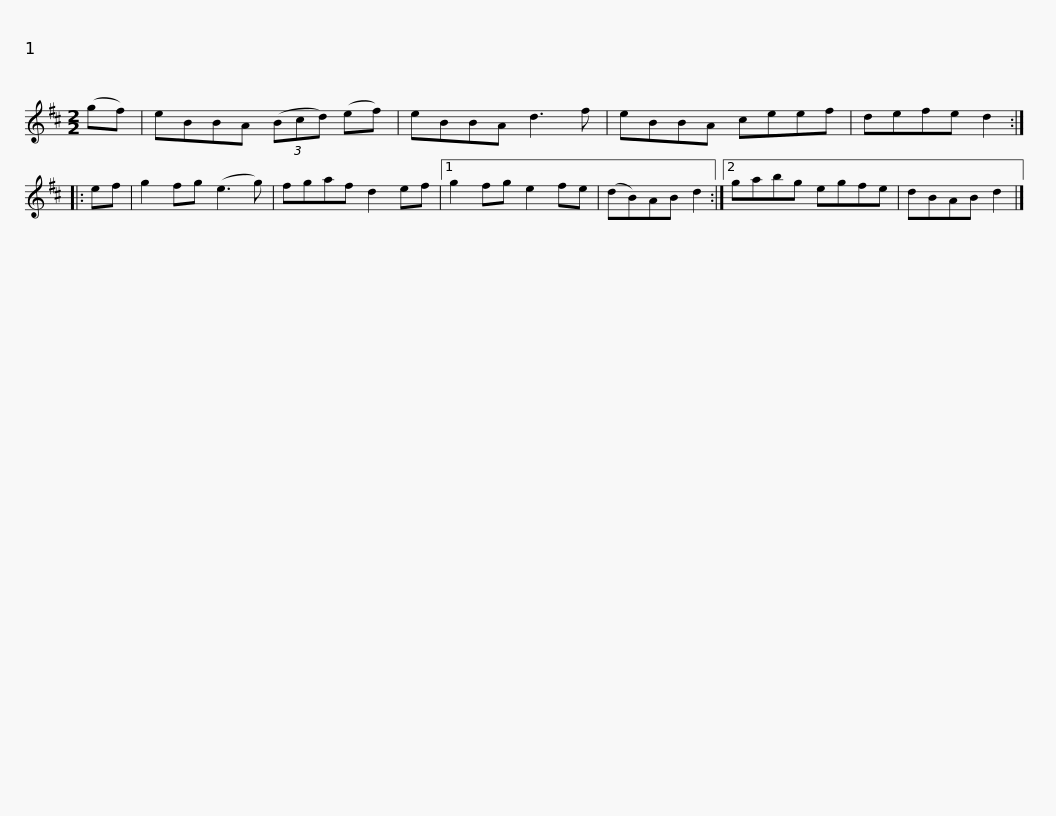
X:1
L:1/8
M:2/2
I:linebreak $
K:D
V:1 treble
V:1
 (gf) | eBBA (3(Bcd) (ef) | eBBA d3 f | eBBA ceef | defe d2 :: %5
 ef | g2 fg (e3 g) |$ fgaf d2 ef |1 g2 fg e2 fe | (dB)AB d2 :|2 %10
 gabg egfe | dBAB d2 |] %12
